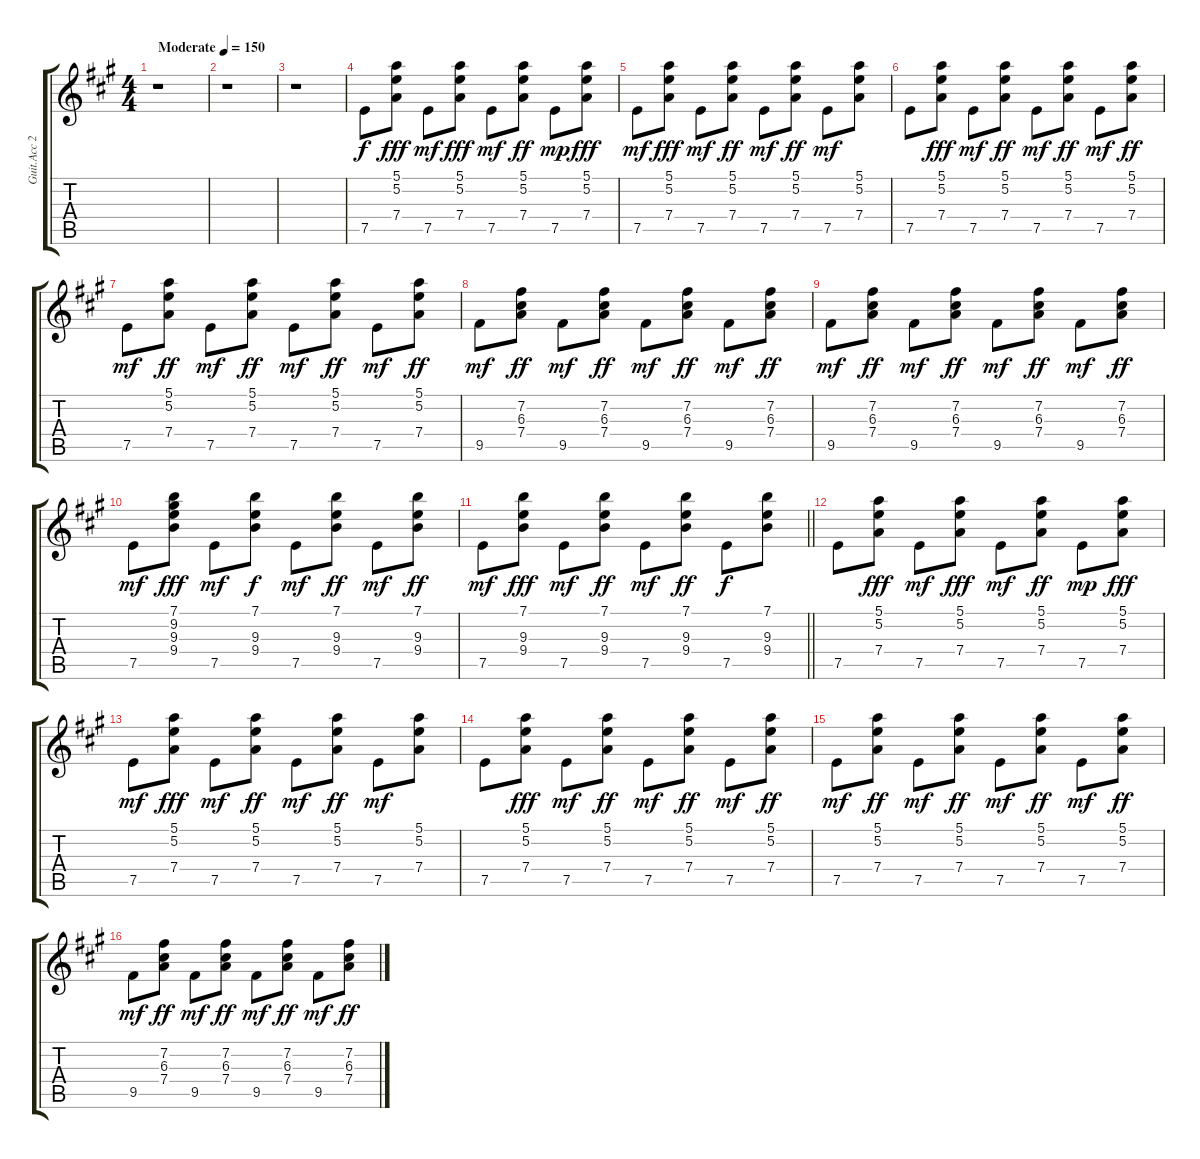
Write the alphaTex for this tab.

\track ("Guit.Acc 2" "Guit.Acc 2") {instrument distortionguitar}
\staff {score tabs}
\tuning (E4 B3 G3 D3 A2 E2) {hide}
\ts (4 4)
\tempo (150 "Moderate")
\clef g2
\ks a
r.1{dy f instrument distortionguitar} |
r.1 |
r.1 |
7.5.8{instrument distortionguitar} (5.1 5.2 7.4).8{dy fff} 7.5.8{dy mf} (5.1 5.2 7.4).8{dy fff} 7.5.8{dy mf} (5.1 5.2 7.4).8{dy ff} 7.5.8{dy mp} (5.1 5.2 7.4).8{dy fff} |
7.5.8{dy mf} (5.1 5.2 7.4).8{dy fff} 7.5.8{dy mf} (5.1 5.2 7.4).8{dy ff} 7.5.8{dy mf} (5.1 5.2 7.4).8{dy ff} 7.5.8{dy mf} (5.1 5.2 7.4).8 |
7.5.8 (5.1 5.2 7.4).8{dy fff} 7.5.8{dy mf} (5.1 5.2 7.4).8{dy ff} 7.5.8{dy mf} (5.1 5.2 7.4).8{dy ff} 7.5.8{dy mf} (5.1 5.2 7.4).8{dy ff} |
7.5.8{dy mf} (5.1 5.2 7.4).8{dy ff} 7.5.8{dy mf} (5.1 5.2 7.4).8{dy ff} 7.5.8{dy mf} (5.1 5.2 7.4).8{dy ff} 7.5.8{dy mf} (5.1 5.2 7.4).8{dy ff} |
9.5.8{dy mf} (7.2 6.3 7.4).8{dy ff} 9.5.8{dy mf} (7.2 6.3 7.4).8{dy ff} 9.5.8{dy mf} (7.2 6.3 7.4).8{dy ff} 9.5.8{dy mf} (7.2 6.3 7.4).8{dy ff} |
9.5.8{dy mf} (7.2 6.3 7.4).8{dy ff} 9.5.8{dy mf} (7.2 6.3 7.4).8{dy ff} 9.5.8{dy mf} (7.2 6.3 7.4).8{dy ff} 9.5.8{dy mf} (7.2 6.3 7.4).8{dy ff} |
7.5.8{dy mf} (7.1 9.2 9.3 9.4).8{dy fff} 7.5.8{dy mf} (7.1 9.3 9.4).8{dy f} 7.5.8{dy mf} (7.1 9.3 9.4).8{dy ff} 7.5.8{dy mf} (7.1 9.3 9.4).8{dy ff} |
\barLineRight lightlight
7.5.8{dy mf} (7.1 9.3 9.4).8{dy fff} 7.5.8{dy mf} (7.1 9.3 9.4).8{dy ff} 7.5.8{dy mf} (7.1 9.3 9.4).8{dy ff} 7.5.8{dy f} (7.1 9.3 9.4).8 |
7.5.8 (5.1 5.2 7.4).8{dy fff} 7.5.8{dy mf} (5.1 5.2 7.4).8{dy fff} 7.5.8{dy mf} (5.1 5.2 7.4).8{dy ff} 7.5.8{dy mp} (5.1 5.2 7.4).8{dy fff} |
7.5.8{dy mf} (5.1 5.2 7.4).8{dy fff} 7.5.8{dy mf} (5.1 5.2 7.4).8{dy ff} 7.5.8{dy mf} (5.1 5.2 7.4).8{dy ff} 7.5.8{dy mf} (5.1 5.2 7.4).8 |
7.5.8 (5.1 5.2 7.4).8{dy fff} 7.5.8{dy mf} (5.1 5.2 7.4).8{dy ff} 7.5.8{dy mf} (5.1 5.2 7.4).8{dy ff} 7.5.8{dy mf} (5.1 5.2 7.4).8{dy ff} |
7.5.8{dy mf} (5.1 5.2 7.4).8{dy ff} 7.5.8{dy mf} (5.1 5.2 7.4).8{dy ff} 7.5.8{dy mf} (5.1 5.2 7.4).8{dy ff} 7.5.8{dy mf} (5.1 5.2 7.4).8{dy ff} |
9.5.8{dy mf} (7.2 6.3 7.4).8{dy ff} 9.5.8{dy mf} (7.2 6.3 7.4).8{dy ff} 9.5.8{dy mf} (7.2 6.3 7.4).8{dy ff} 9.5.8{dy mf} (7.2 6.3 7.4).8{dy ff}
